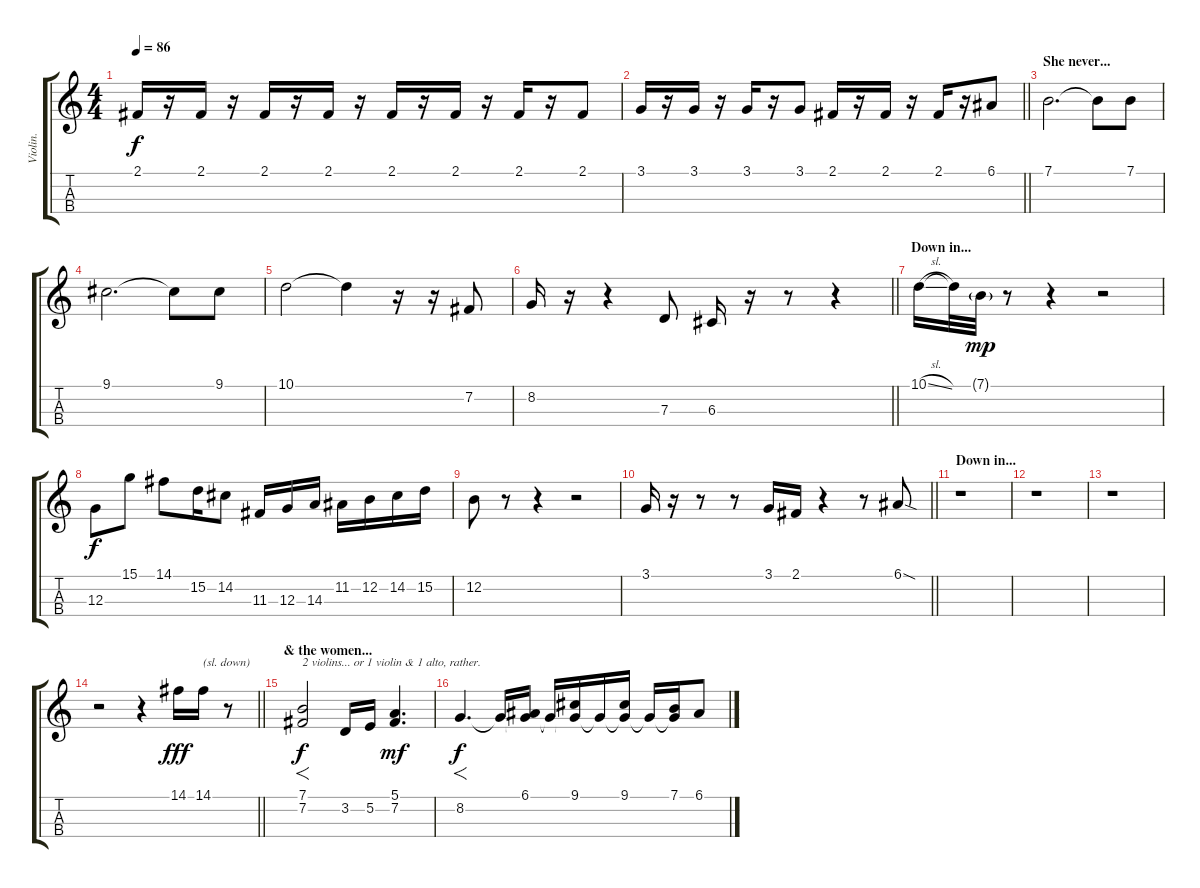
\track ("Violin." "Violin.") {instrument violin}
\staff {score tabs}
\tuning (E4 B3 G3 D3) {hide}
\ts (4 4)
\tempo 86
\clef g2
\ks c
2.1.16{dy f} r.16 2.1.16 r.16 2.1.16 r.16 2.1.16 r.16 2.1.16 r.16 2.1.16 r.16 2.1.16 r.16 2.1.8 |
\barLineRight lightlight
3.1.16 r.16 3.1.16 r.16 3.1.16 r.16 3.1.8 2.1.16 r.16 2.1.16 r.16 2.1.16 r.16 6.1.8 |
\section ("" "She never...")
7.1.2{d} 7.1{t}.8 7.1.8 |
9.1.2{d} 9.1{t}.8 9.1.8 |
10.1.2 10.1{t}.4{volume 1} r.16 r.16{volume 13} 7.2.8 |
\barLineRight lightlight
8.2.16 r.16 r.4 7.3.8 6.3.16 r.16 r.8 r.4 |
\section ("" "Down in...")
10.1{sl}.16 10.1{t}.32 7.1{g}.32{dy mp} r.8 r.4 r.2 |
12.3.8{dy f} 15.1.8 14.1.8 15.2.16 14.2.8 11.3.16 12.3.16 14.3.16 11.2.16 12.2.16 14.2.16 15.2.16 |
12.2.8 r.8 r.4 r.2 |
\barLineRight lightlight
3.1.16 r.16 r.8 r.8 3.1.16 2.1.16 r.4 r.8 6.1{sod}.8 |
\section ("" "Down in...")
r.1 |
r.1 |
r.1 |
\barLineRight lightlight
r.2 r.4 14.1.16{dy fff} 14.1.16{txt "(sl. down)"} r.8 |
\section ("" "& the women...")
(7.1 7.2).2{f txt "2 violins... or 1 violin & 1 alto, rather." dy f} 3.2.16 5.2.16 (5.1 7.2).4{d dy mf} |
8.2.4{f d dy f} 8.2{t}.16 (6.1 8.2{t}).16 8.2{t}.16 (9.1 8.2{t}).16 8.2{t}.16 (9.1 8.2{t}).16 8.2{t}.16 (7.1 8.2{t}).16 6.1.8
